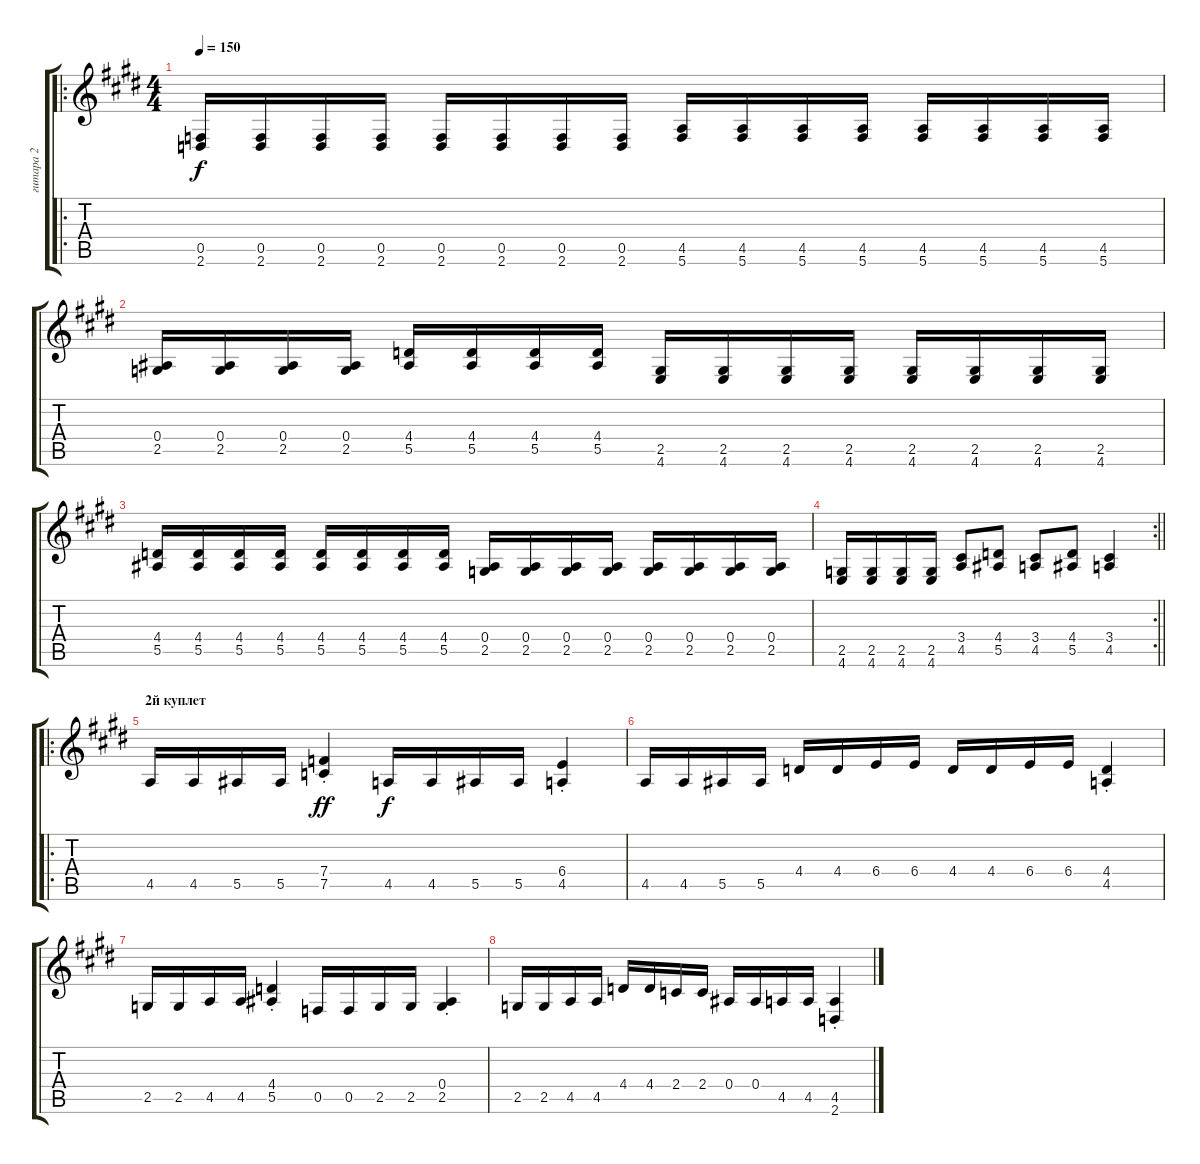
\track ("гитара 2" "гитара 2") {instrument distortionguitar}
\staff {score tabs}
\tuning (C4 G3 Eb3 Bb2 F2 C2) {hide}
\ro
\ts (4 4)
\tempo 150
\clef g2
\ks c#minor
(0.5 2.6).16{dy f} (0.5 2.6).16 (0.5 2.6).16 (0.5 2.6).16 (0.5 2.6).16 (0.5 2.6).16 (0.5 2.6).16 (0.5 2.6).16 (4.5 5.6).16 (4.5 5.6).16 (4.5 5.6).16 (4.5 5.6).16 (4.5 5.6).16 (4.5 5.6).16 (4.5 5.6).16 (4.5 5.6).16 |
(0.4 2.5).16 (0.4 2.5).16 (0.4 2.5).16 (0.4 2.5).16 (4.4 5.5).16 (4.4 5.5).16 (4.4 5.5).16 (4.4 5.5).16 (2.5 4.6).16 (2.5 4.6).16 (2.5 4.6).16 (2.5 4.6).16 (2.5 4.6).16 (2.5 4.6).16 (2.5 4.6).16 (2.5 4.6).16 |
(4.4 5.5).16 (4.4 5.5).16 (4.4 5.5).16 (4.4 5.5).16 (4.4 5.5).16 (4.4 5.5).16 (4.4 5.5).16 (4.4 5.5).16 (0.4 2.5).16 (0.4 2.5).16 (0.4 2.5).16 (0.4 2.5).16 (0.4 2.5).16 (0.4 2.5).16 (0.4 2.5).16 (0.4 2.5).16 |
\rc 2
\barLineRight lightlight
(2.5 4.6).16 (2.5 4.6).16 (2.5 4.6).16 (2.5 4.6).16 (3.4 4.5).8 (4.4 5.5).8 (3.4 4.5).8 (4.4 5.5).8 (3.4 4.5).4 |
\ro
\section ("" "2й куплет")
4.5.16 4.5.16 5.5.16 5.5.16 (7.4{st} 7.5{st}).4{dy ff} 4.5.16{dy f} 4.5.16 5.5.16 5.5.16 (6.4{st} 4.5{st}).4 |
4.5.16 4.5.16 5.5.16 5.5.16 4.4.16 4.4.16 6.4.16 6.4.16 4.4.16 4.4.16 6.4.16 6.4.16 (4.4{st} 4.5{st}).4 |
2.5.16 2.5.16 4.5.16 4.5.16 (4.4{st} 5.5{st}).4 0.5.16 0.5.16 2.5.16 2.5.16 (0.4{st} 2.5{st}).4 |
2.5.16 2.5.16 4.5.16 4.5.16 4.4.16 4.4.16 2.4.16 2.4.16 0.4.16 0.4.16 4.5.16 4.5.16 (4.5{st} 2.6{st}).4
